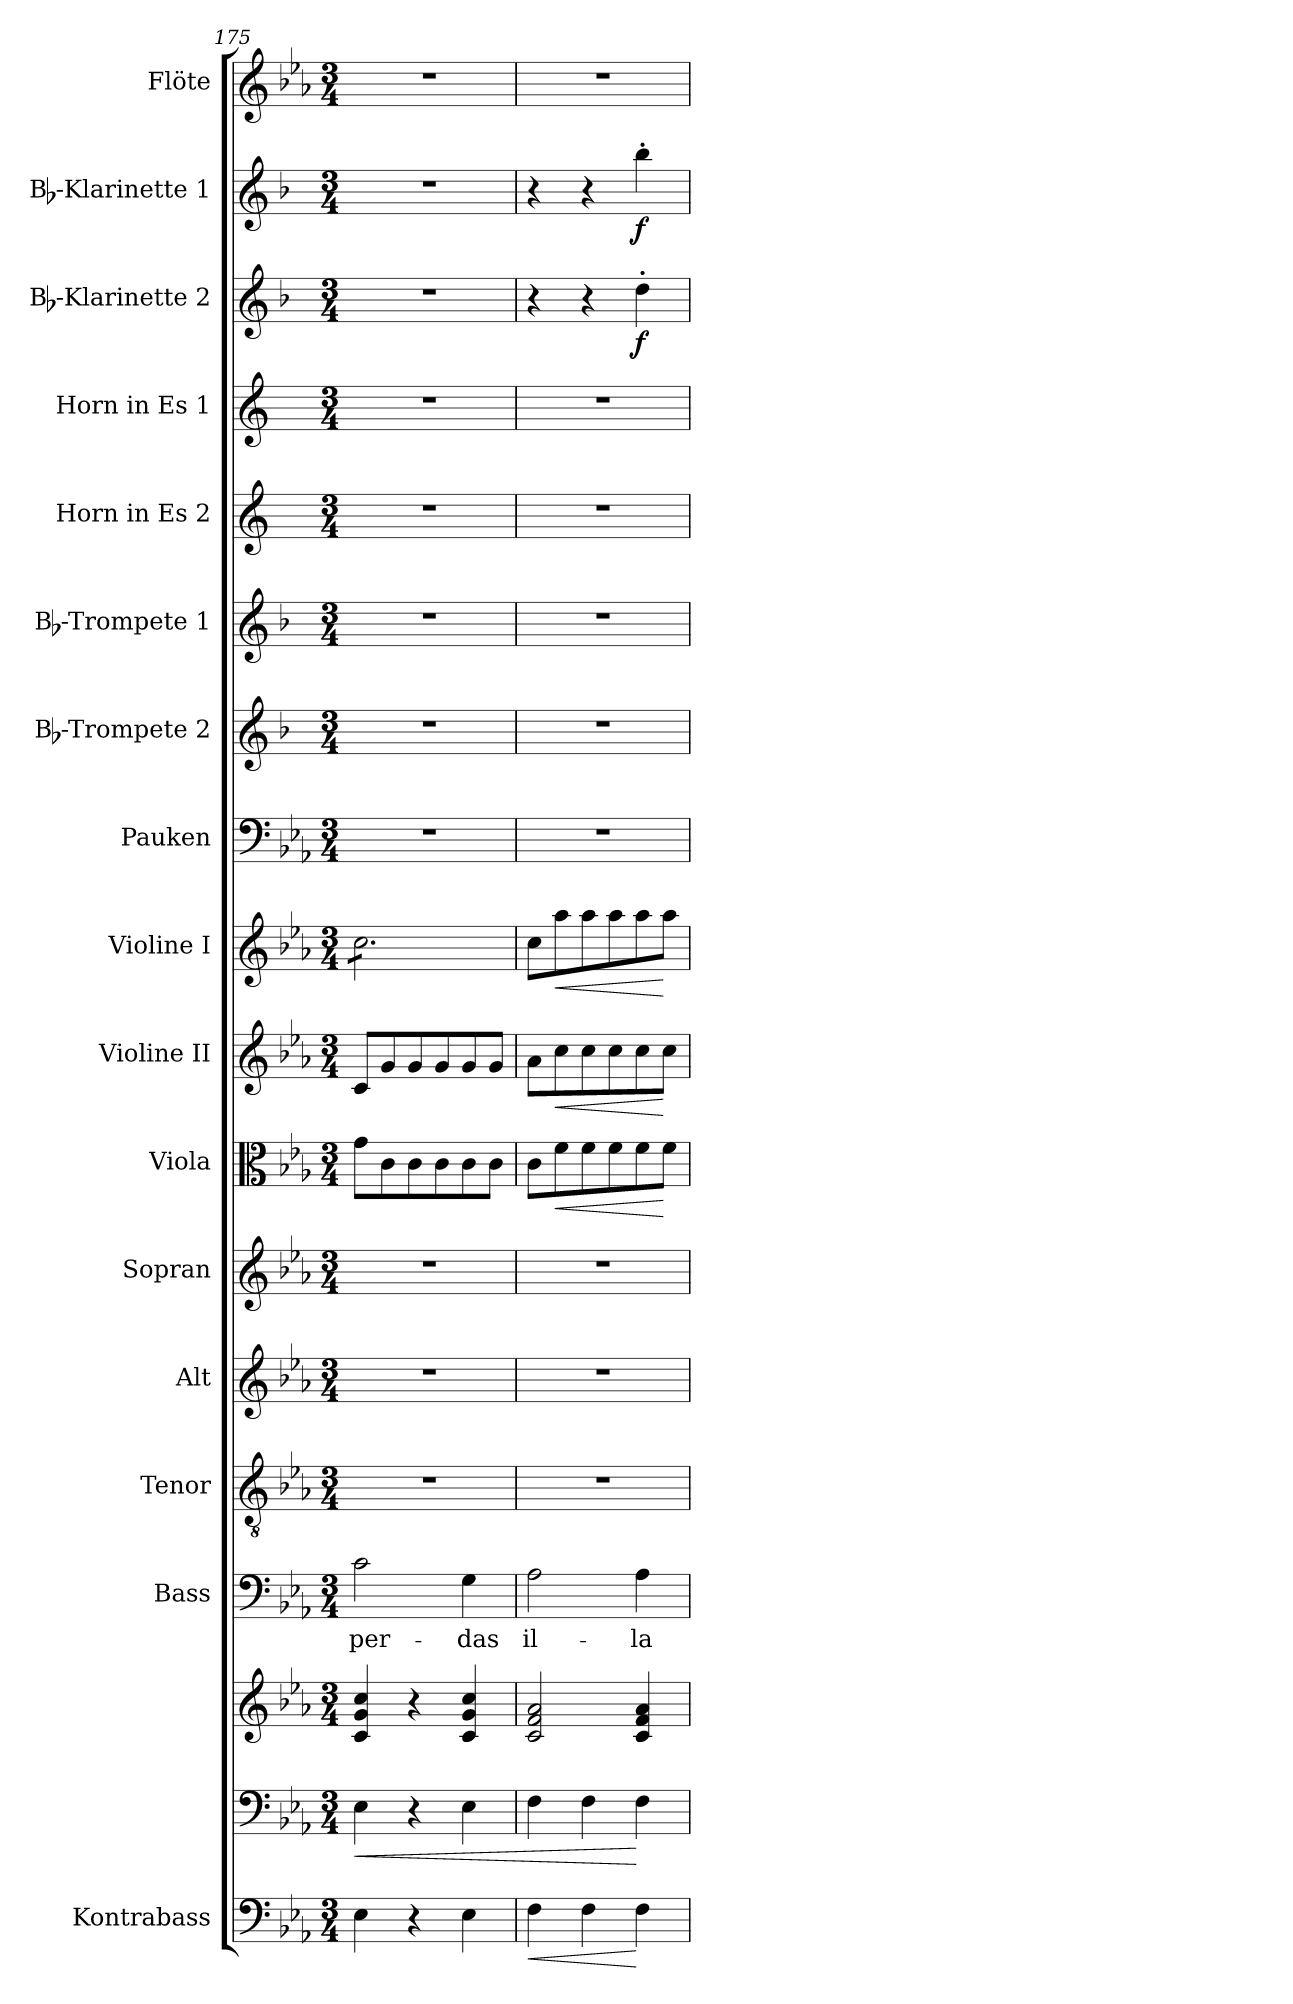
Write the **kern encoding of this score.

**kern	**dynam	**kern	**kern	**dynam	**kern	**text	**kern	**kern	**kern	**kern	**dynam	**kern	**dynam	**kern	**dynam	**kern	**kern	**kern	**kern	**kern	**kern	**dynam	**kern	**dynam	**kern
*part17	*part17	*part16	*part16	*part16	*part15	*part15	*part14	*part13	*part12	*part11	*part11	*part10	*part10	*part9	*part9	*part8	*part7	*part6	*part5	*part4	*part3	*part3	*part2	*part2	*part1
*staff18	*staff18	*staff17	*staff16	*staff16/17	*staff15	*staff15	*staff14	*staff13	*staff12	*staff11	*staff11	*staff10	*staff10	*staff9	*staff9	*staff8	*staff7	*staff6	*staff5	*staff4	*staff3	*staff3	*staff2	*staff2	*staff1
*I"Kontrabass	*	*	*	*	*I"Bass	*	*I"Tenor	*I"Alt	*I"Sopran	*I"Viola	*	*I"Violine II	*	*I"Violine I	*	*I"Pauken	*I"Bb-Trompete 2	*I"Bb-Trompete 1	*I"Horn in Es 2	*I"Horn in Es 1	*I"Bb-Klarinette 2	*	*I"Bb-Klarinette 1	*	*I"Flöte
*I'Kb.	*	*	*	*	*I'B.	*	*I'T.	*I'A.	*I'S.	*I'Vla.	*	*I'Vl. II	*	*I'Vl. I	*	*I'Pk.	*I'Bb Trp. 2	*I'Bb Trp. 1	*	*	*I'Bb Kl. 2	*	*I'Bb Kl. 1	*	*I'Fl.
*clefF4	*	*clefF4	*clefG2	*	*clefF4	*	*clefGv2	*clefG2	*clefG2	*clefC3	*	*clefG2	*	*clefG2	*	*clefF4	*clefG2	*clefG2	*clefG2	*clefG2	*clefG2	*	*clefG2	*	*clefG2
*ITrd7c12	*	*	*	*	*	*	*	*	*	*	*	*	*	*	*	*	*ITrd1c2	*ITrd1c2	*ITrd5c9	*ITrd5c9	*ITrd1c2	*	*ITrd1c2	*	*
*k[b-e-a-]	*	*k[b-e-a-]	*k[b-e-a-]	*	*k[b-e-a-]	*	*k[b-e-a-]	*k[b-e-a-]	*k[b-e-a-]	*k[b-e-a-]	*	*k[b-e-a-]	*	*k[b-e-a-]	*	*k[b-e-a-]	*k[b-e-a-]	*k[b-e-a-]	*k[b-e-a-]	*k[b-e-a-]	*k[b-e-a-]	*	*k[b-e-a-]	*	*k[b-e-a-]
*E-:	*	*E-:	*E-:	*	*E-:	*	*E-:	*E-:	*E-:	*E-:	*	*E-:	*	*E-:	*	*E-:	*E-:	*E-:	*E-:	*E-:	*E-:	*	*E-:	*	*E-:
*M3/4	*	*M3/4	*M3/4	*	*M3/4	*	*M3/4	*M3/4	*M3/4	*M3/4	*	*M3/4	*	*M3/4	*	*M3/4	*M3/4	*M3/4	*M3/4	*M3/4	*M3/4	*	*M3/4	*	*M3/4
=175	=175	=175	=175	=175	=175	=175	=175	=175	=175	=175	=175	=175	=175	=175	=175	=175	=175	=175	=175	=175	=175	=175	=175	=175	=175
!	!	!	!	!LO:HP:b=2	!	!LO:LY:b	!	!	!	!	!	!	!	!	!	!	!	!	!	!	!	!	!	!	!
*	*	*	*	*	*	*	*	*	*	*	*	*	*	*tremolo	*	*	*	*	*	*	*	*	*	*	*
4EE-\	.	4E-\	4c/ 4g/ 4cc/	<	2c\	per-	2.r	2.r	2.r	8g\L	.	8c/L	.	8cc\L	.	2.r	2.r	2.r	2.r	2.r	2.r	.	2.r	.	2.r
.	.	.	.	.	.	.	.	.	.	8c\	.	8g/	.	8cc\	.	.	.	.	.	.	.	.	.	.	.
4r	.	4r	4r	.	.	.	.	.	.	8c\	.	8g/	.	8cc\	.	.	.	.	.	.	.	.	.	.	.
.	.	.	.	.	.	.	.	.	.	8c\	.	8g/	.	8cc\	.	.	.	.	.	.	.	.	.	.	.
!	!	!	!	!	!	!LO:LY:b	!	!	!	!	!	!	!	!	!	!	!	!	!	!	!	!	!	!	!
4EE-\	.	4E-\	4c/ 4g/ 4cc/	.	4G\	-das	.	.	.	8c\	.	8g/	.	8cc\	.	.	.	.	.	.	.	.	.	.	.
.	.	.	.	.	.	.	.	.	.	8c\J	.	8g/J	.	8cc\J	.	.	.	.	.	.	.	.	.	.	.
*	*	*	*	*	*	*	*	*	*	*	*	*	*	*Xtremolo	*	*	*	*	*	*	*	*	*	*	*
=176	=176	=176	=176	=176	=176	=176	=176	=176	=176	=176	=176	=176	=176	=176	=176	=176	=176	=176	=176	=176	=176	=176	=176	=176	=176
!	!LO:HP:b	!	!	!	!	!LO:LY:b	!	!	!	!	!	!	!	!	!	!	!	!	!	!	!	!	!	!	!
4FF\	<	4F\	2c/ 2f/ 2a-/	.	2A-\	il-	2.r	2.r	2.r	8c\L	.	8a-\L	.	8cc\L	.	2.r	2.r	2.r	2.r	2.r	4r	.	4r	.	2.r
!	!	!	!	!	!	!	!	!	!	!	!LO:HP:b	!	!LO:HP:b	!	!LO:HP:b	!	!	!	!	!	!	!	!	!	!
.	.	.	.	.	.	.	.	.	.	8f\	<	8cc\	<	8aa-\	<	.	.	.	.	.	.	.	.	.	.
4FF\	.	4F\	.	.	.	.	.	.	.	8f\	.	8cc\	.	8aa-\	.	.	.	.	.	.	4r	.	4r	.	.
.	.	.	.	.	.	.	.	.	.	8f\	.	8cc\	.	8aa-\	.	.	.	.	.	.	.	.	.	.	.
!	!	!	!	!	!	!LO:LY:b	!	!	!	!	!	!	!	!	!	!	!	!	!	!	!	!LO:DY:b	!	!LO:DY:b	!
4FF\	[	4F\	4c/ 4f/ 4a-/	[	4A-\	-la	.	.	.	8f\	.	8cc\	.	8aa-\	.	.	.	.	.	.	4cc'>\	f	4aa-'>\	f	.
.	.	.	.	.	.	.	.	.	.	8f\J	[	8cc\J	[	8aa-\J	[	.	.	.	.	.	.	.	.	.	.
=	=	=	=	=	=	=	=	=	=	=	=	=	=	=	=	=	=	=	=	=	=	=	=	=	=
*-	*-	*-	*-	*-	*-	*-	*-	*-	*-	*-	*-	*-	*-	*-	*-	*-	*-	*-	*-	*-	*-	*-	*-	*-	*-
